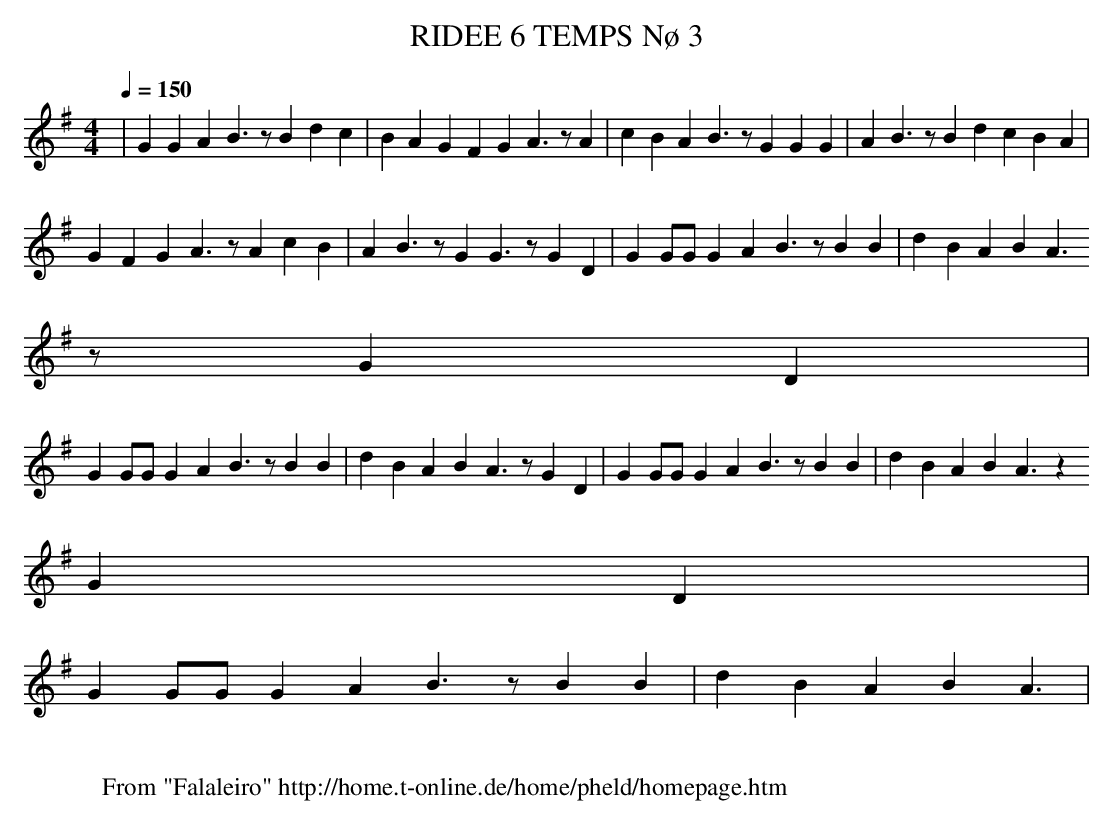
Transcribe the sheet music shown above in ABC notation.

X:1
T:RIDEE 6 TEMPS Nø 3
M:4/4
L:1/4
Q:1/4=150
K:G
|GGAB3/2 z/2 Bdc|BAGF GA3/2 z/2 A|cBAB3/2 z/2 GGG|AB3/2 z/2 B dcBA|
GFGA3/2 z/2 AcB|AB3/2 z/2 G G3/2 z/2 GD|GG/2G/2GA B3/2 z/2 BB|dBAB A3/2
z/2 GD|
GG/2G/2GA B3/2 z/2 BB|dBAB A3/2 z/2 GD|GG/2G/2GA B3/2 z/2 BB|dBAB A3/2 z
/2 GD|
GG/2G/2GA B3/2 z/2 BB|dBAB A3/2|
W:
W: From "Falaleiro" http://home.t-online.de/home/pheld/homepage.htm
